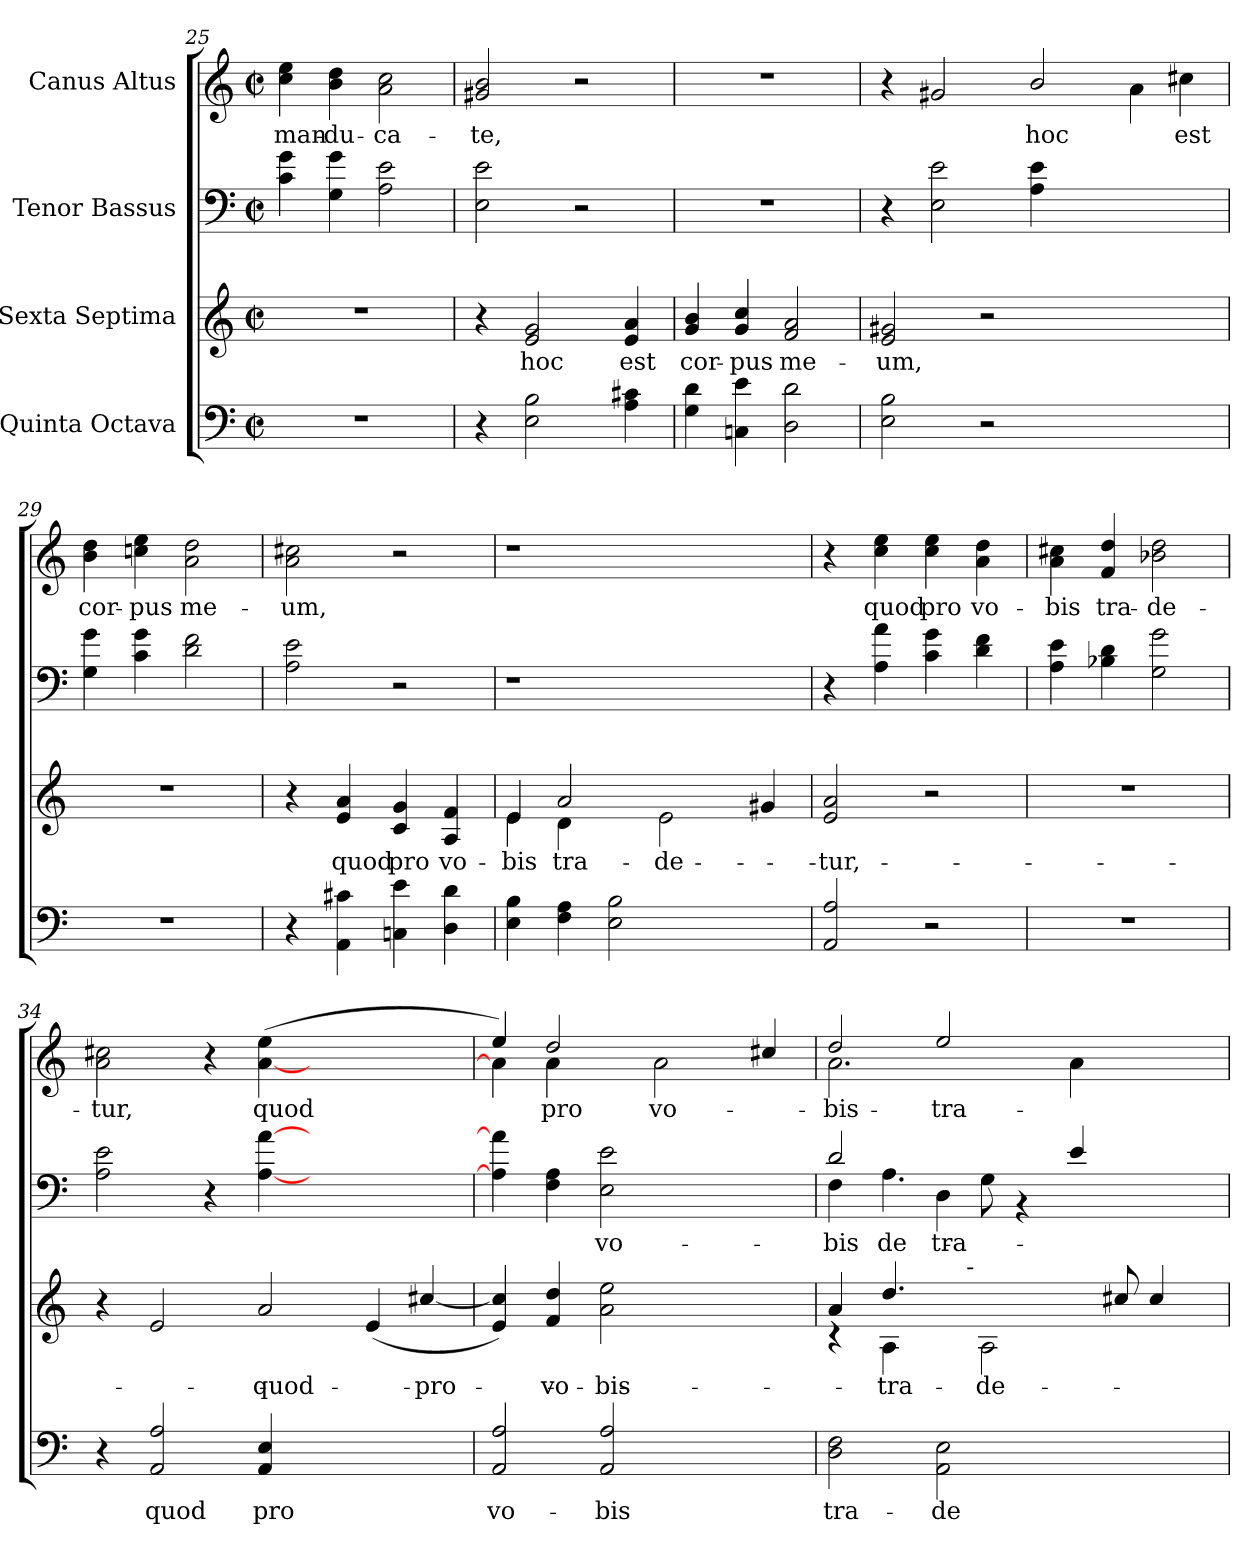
**kern	**text	**kern	**text	**kern	**text	**kern	**text
*part4	*part4	*part3	*part3	*part2	*part2	*part1	*part1
*staff4	*staff4	*staff3	*staff3	*staff2	*staff2	*staff1	*staff1
*I"Quinta  Octava	*	*I"Sexta  Septima	*	*I"Tenor  Bassus	*	*I"Canus  Altus	*
!!LO:PB:g=z
*clefF4	*	*clefG2	*	*clefF4	*	*clefG2	*
*M2/2	*	*M2/2	*	*M2/2	*	*M2/2	*
*met(c|)	*	*met(c|)	*	*met(c|)	*	*met(c|)	*
=25	=25	=25	=25	=25	=25	=25	=25
!	!	!	!	!	!	!	!LO:LY:b:cj
1r	.	1r	.	4g\ 4c\	.	4ee\ 4cc\	man-
!	!	!	!	!	!	!	!LO:LY:b:cj
.	.	.	.	4g\ 4G\	.	4dd\ 4b\	-du-
!	!	!	!	!	!	!	!LO:LY:b:cj
.	.	.	.	2e\ 2A\	.	2cc\ 2a\	-ca-
=26	=26	=26	=26	=26	=26	=26	=26
!	!	!	!	!	!	!	!LO:LY:b:cj
4r	.	4r	.	2e\ 2E\	.	2b/ 2g#X/	-te,
!	!	!	!LO:LY:b:cj	!	!	!	!
2B\ 2E\	.	2g/ 2e/	hoc	.	.	.	.
.	.	.	.	2r	.	2r	.
!	!	!	!LO:LY:b:cj	!	!	!	!
4c#X\ 4A\	.	4a/ 4e/	est	.	.	.	.
=27	=27	=27	=27	=27	=27	=27	=27
!	!	!	!LO:LY:b:cj	!	!	!	!
4d\ 4G\	.	4b/ 4g/	cor-	1r	.	1r	.
!	!	!	!LO:LY:b:cj	!	!	!	!
4e\ 4Cn\	.	4cc/ 4g/	-pus	.	.	.	.
!	!	!	!LO:LY:b:cj	!	!	!	!
2d\ 2D\	.	2a/ 2f/	me-	.	.	.	.
=28	=28	=28	=28	=28	=28	=28	=28
!	!	!	!LO:LY:b:cj	!	!	!	!
2B\ 2E\	.	2g#X/ 2e/	-um,	4r	.	4r	.
.	.	.	.	2e\ 2E\	.	2g#X/	.
2r	.	2r	.	.	.	.	.
!	!	!	!	!	!	!	!LO:LY:b:cj
.	.	.	.	4e\ 4A\	.	2b/	hoc
2.ryy	.	2.ryy	.	2.ryy	.	.	.
.	.	.	.	.	.	4a\	.
!	!	!	!	!	!	!	!LO:LY:b:cj
.	.	.	.	.	.	4cc#X\	est
=29	=29	=29	=29	=29	=29	=29	=29
!	!	!	!	!	!	!	!LO:LY:b:cj
1r	.	1r	.	4g\ 4G\	.	4dd\ 4b\	cor-
!	!	!	!	!	!	!	!LO:LY:b:cj
.	.	.	.	4g\ 4c\	.	4ee\ 4ccn\	-pus
!	!	!	!	!	!	!	!LO:LY:b:cj
.	.	.	.	2f\ 2d\	.	2dd\ 2a\	me-
=30	=30	=30	=30	=30	=30	=30	=30
!	!	!	!	!	!	!	!LO:LY:b:cj
4r	.	4r	.	2e\ 2A\	.	2cc#X\ 2a\	-um,
!	!	!	!LO:LY:b:cj	!	!	!	!
4c#X\ 4AA\	.	4a/ 4e/	quod	.	.	.	.
!	!	!	!LO:LY:b:cj	!	!	!	!
4e\ 4Cn\	.	4g/ 4c/	pro	2r	.	2r	.
!	!	!	!LO:LY:b:cj	!	!	!	!
4d\ 4D\	.	4f/ 4A/	vo-	.	.	.	.
=31	=31	=31	=31	=31	=31	=31	=31
*	*	*^	*	*	*	*	*
!	!	!	!	!LO:LY:b:cj	!	!	!	!
4B\ 4E\	.	4e\	4e/	-bis	1r	.	1r	.
!	!	!	!	!LO:LY:b:cj	!	!	!	!
4A\ 4F\	.	4d\	2a/	tra-	.	.	.	.
2B\ 2E\	.	1ryy	.	.	.	.	.	.
!	!	!	!	!LO:LY:b:cj	!	!	!	!
.	.	.	2e\	-de-	.	.	.	.
2ryy	.	.	.	.	2ryy	.	2ryy	.
.	.	.	4g#X/	.	.	.	.	.
!!LO:LB:g=z
=32	=32	=32	=32	=32	=32	=32	=32	=32
!	!	!	!	!LO:LY:b:cj	!	!	!	!
*	*	*v	*v	*	*	*	*	*
2A/ 2AA/	.	2a/ 2e/	-tur,	4r	.	4r	.
!	!	!	!	!	!	!	!LO:LY:b:cj
.	.	.	.	4a\ 4A\	.	4ee\ 4cc\	quod
!	!	!	!	!	!	!	!LO:LY:b:cj
2r	.	2r	.	4g\ 4c\	.	4ee\ 4cc\	pro
!	!	!	!	!	!	!	!LO:LY:b:cj
.	.	.	.	4f\ 4d\	.	4dd\ 4a\	vo-
=33	=33	=33	=33	=33	=33	=33	=33
!	!	!	!	!	!	!	!LO:LY:b:cj
1r	.	1r	.	4e\ 4A\	.	4cc#X\ 4a\	-bis
!	!	!	!	!	!	!	!LO:LY:b:cj
.	.	.	.	4d\ 4B-X\	.	4dd/ 4f/	tra-
!	!	!	!	!	!	!	!LO:LY:b:cj
.	.	.	.	2g\ 2G\	.	2dd\ 2b-X\	-de-
=34	=34	=34	=34	=34	=34	=34	=34
!	!	!	!	!	!	!	!LO:LY:b:cj
4r	.	4r	.	2e\ 2A\	.	2cc#X\ 2a\	-tur,
!	!LO:LY:b:cj	!	!	!	!	!	!
2A/ 2AA/	quod	2e/	.	.	.	.	.
.	.	.	.	4r	.	4r	.
!	!LO:LY:b:cj	!	!LO:LY:b:cj	!	!	!	!LO:LY:b
4E/ 4AA/	pro	2a/	quod	[<4a\ [<4A\	.	(<4ee\ [<4a\	quod
2.ryy	.	.	.	2.ryy	.	2.ryy	.
.	.	(<4e/	.	.	.	.	.
!	!	!	!LO:LY:b	!	!	!	!
.	.	[<4cc#X/	pro	.	.	.	.
=35	=35	=35	=35	=35	=35	=35	=35
!	!LO:LY:b:cj	!	!	!	!	!	!
*	*	*	*	*	*	*^	*
2A/ 2AA/	vo-	4cc#/] 4e/)	.	4a\] 4A\]	.	4a\]	4ee/)	.
!	!	!	!LO:LY:b:cj	!	!	!	!	!LO:LY:b:cj
.	.	4dd/ 4f/	vo-	4A\ 4F\	.	4a\	2dd/	pro
!	!LO:LY:b:cj	!	!LO:LY:b:cj	!	!LO:LY:b:cj	!	!	!
2A/ 2AA/	-bis	2ee\ 2a\	-bis	2e\ 2E\	vo-	1ryy	.	.
!	!	!	!	!	!	!	!	!LO:LY:b:cj
.	.	.	.	.	.	.	2a\	vo-
2ryy	.	2ryy	.	2ryy	.	.	.	.
.	.	.	.	.	.	.	4cc#X/	.
=36	=36	=36	=36	=36	=36	=36	=36	=36
!	!	!LO:TX:a:t=tra - de	!	!	!	!	!	!
!	!LO:LY:b:cj	!	!	!	!LO:LY:b:cj	!	!	!LO:LY:b:cj
*	*	*^	*	*^	*	*	*	*
*	*	*	*^	*	*	*	*	*	*	*
2F\ 2D\	tra-	4a/	4rc	2ryy	.	4F\	2d/	-bis	2.a\	2dd/	-bis
!	!	!	!	!	!LO:LY:b:cj	!	!	!LO:LY:b:cj	!	!	!
.	.	4.dd/	4A\	.	tra-	4.A\	.	-de-	.	.	.
!	!LO:LY:b:cj	!	!	!	!	!	!	!LO:LY:b:cj	!	!	!LO:LY:b
2E\ 2AA\	-de-	.	1ryy	16.ryy	.	.	4D\	tra-	.	2ee/	tra-
!	!	!	!	!LO:TX:a:t=-	!	!	!	!	!	!	!
.	.	.	.	2ryy	.	.	.	.	.	.	.
!	!	!	!	!	!LO:LY:b:cj	!	!	!	!	!	!
.	.	2A\	.	.	-de-	8G\	.	.	.	.	.
.	.	.	.	.	.	4ryy	4rBB	.	4ryy	.	.
2ryy	.	.	.	.	.	2ryy	4e/	.	2ryy	4a\	.
.	.	.	.	4ryy	.	.	.	.	.	.	.
.	.	8cc#X/	.	.	.	.	.	.	.	.	.
.	.	4cc#/	.	.	.	.	4ryy	.	.	4ryy	.
.	.	.	.	8ryy	.	.	.	.	.	.	.
.	.	.	.	32ryy	.	.	.	.	.	.	.
*	*	*v	*v	*v	*	*	*	*	*v	*v	*
*	*	*	*	*v	*v	*	*	*
=	=	=	=	=	=	=	=
*-	*-	*-	*-	*-	*-	*-	*-
